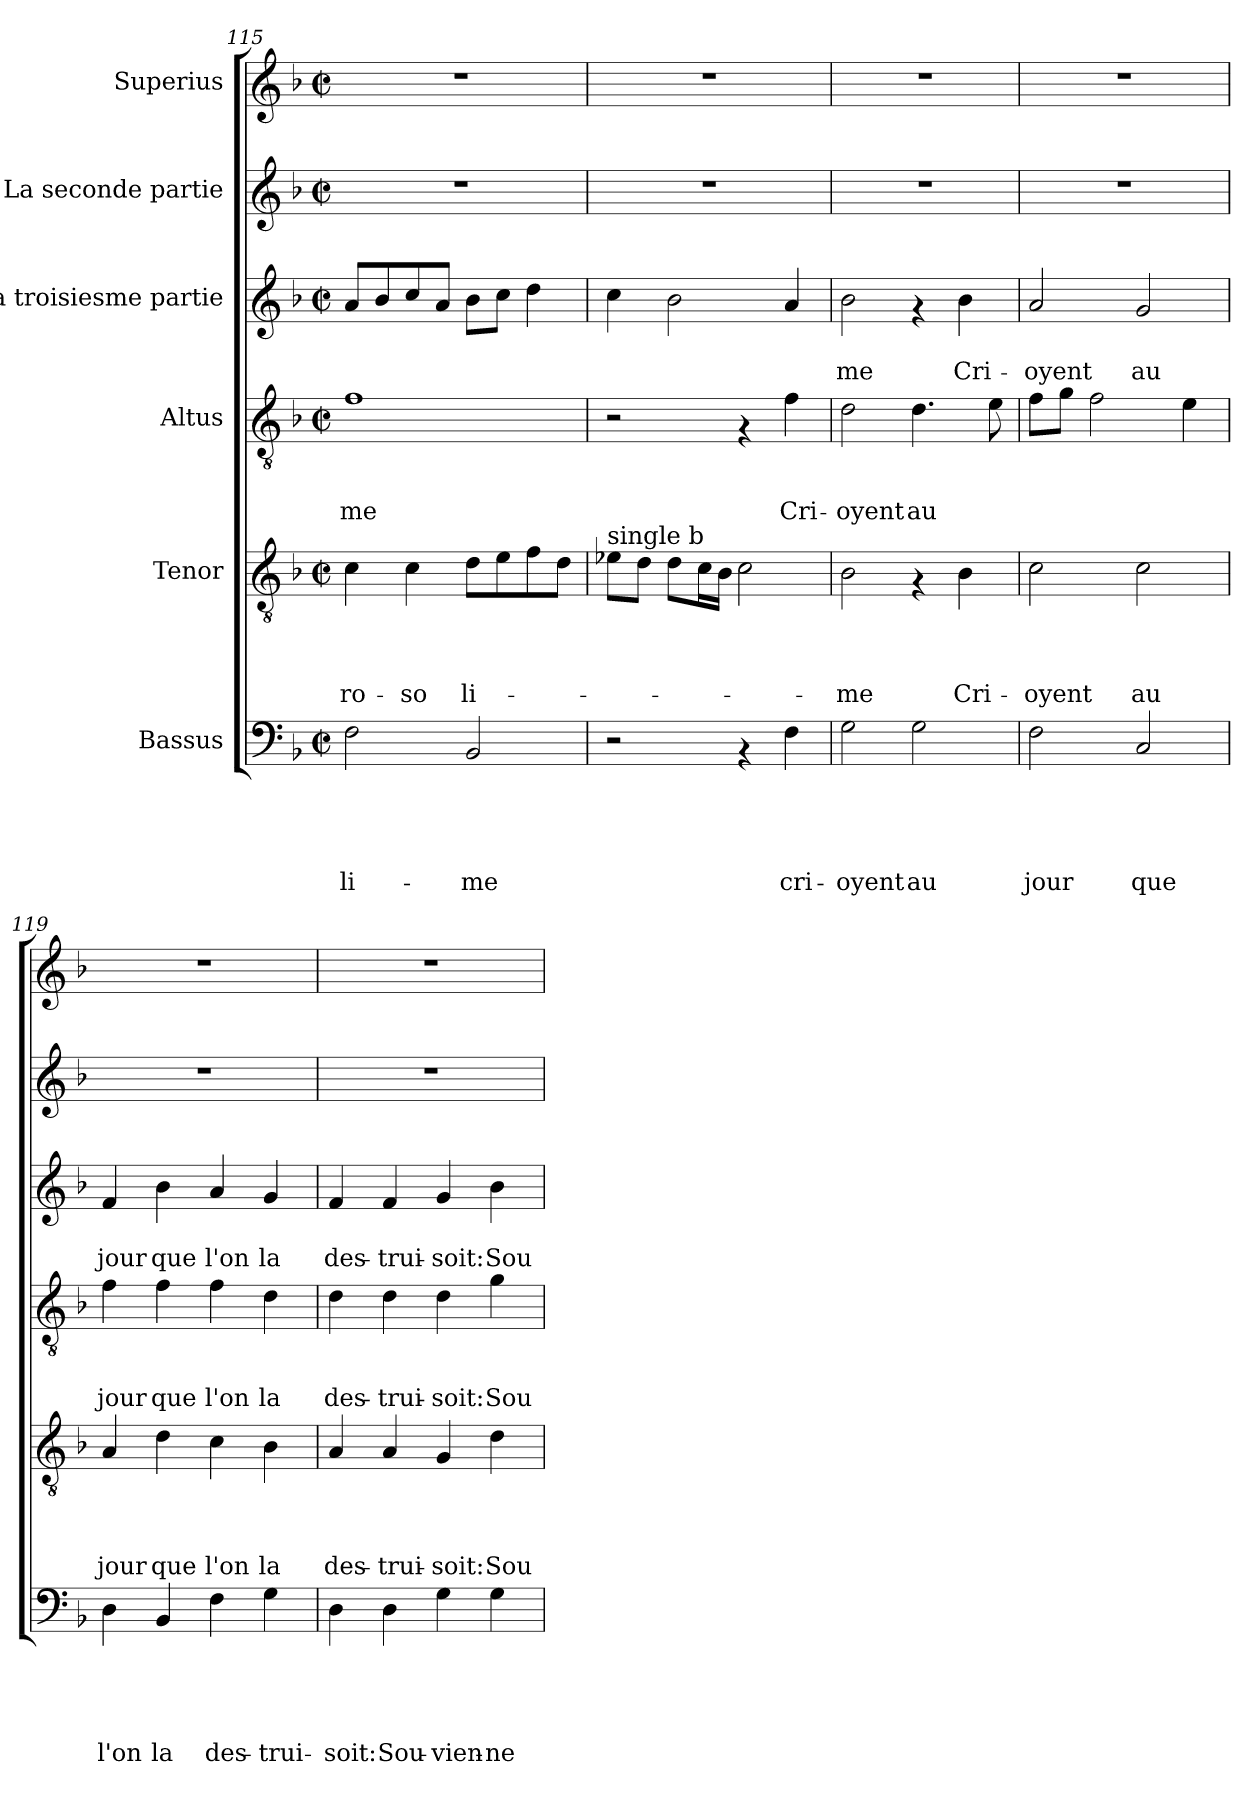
**kern	**text	**text	**text	**text	**text	**kern	**text	**text	**text	**text	**kern	**text	**text	**text	**kern	**text	**text	**kern	**kern
*part6	*part6	*part6	*part6	*part6	*part6	*part5	*part5	*part5	*part5	*part5	*part4	*part4	*part4	*part4	*part3	*part3	*part3	*part2	*part1
*staff6	*staff6	*staff6	*staff6	*staff6	*staff6	*staff5	*staff5	*staff5	*staff5	*staff5	*staff4	*staff4	*staff4	*staff4	*staff3	*staff3	*staff3	*staff2	*staff1
*I"Bassus	*	*	*	*	*	*I"Tenor	*	*	*	*	*I"Altus	*	*	*	*I"La troisiesme partie	*	*	*I"La seconde partie	*I"Superius
*clefF4	*	*	*	*	*	*clefGv2	*	*	*	*	*clefGv2	*	*	*	*clefG2	*	*	*clefG2	*clefG2
*k[b-]	*	*	*	*	*	*k[b-]	*	*	*	*	*k[b-]	*	*	*	*k[b-]	*	*	*k[b-]	*k[b-]
*F:	*	*	*	*	*	*F:	*	*	*	*	*F:	*	*	*	*F:	*	*	*F:	*F:
*M2/2	*	*	*	*	*	*M2/2	*	*	*	*	*M2/2	*	*	*	*M2/2	*	*	*M2/2	*M2/2
*met(c|)	*	*	*	*	*	*met(c|)	*	*	*	*	*met(c|)	*	*	*	*met(c|)	*	*	*met(c|)	*met(c|)
=115	=115	=115	=115	=115	=115	=115	=115	=115	=115	=115	=115	=115	=115	=115	=115	=115	=115	=115	=115
!	!	!	!	!	!LO:LY:b	!	!	!	!	!LO:LY:b	!	!	!	!LO:LY:b	!	!	!	!	!
2F\	.	.	.	.	-li-	4c\	.	.	.	-ro-	1f	.	.	-me	8a/L	.	.	1r	1r
.	.	.	.	.	.	.	.	.	.	.	.	.	.	.	8b-/	.	.	.	.
!	!	!	!	!	!	!	!	!	!	!LO:LY:b	!	!	!	!	!	!	!	!	!
.	.	.	.	.	.	4c\	.	.	.	-so	.	.	.	.	8cc/	.	.	.	.
.	.	.	.	.	.	.	.	.	.	.	.	.	.	.	8a/J	.	.	.	.
!	!	!	!	!	!LO:LY:b	!	!	!	!	!LO:LY:b	!	!	!	!	!	!	!	!	!
2BB-/	.	.	.	.	-me	8d\L	.	.	.	li-	.	.	.	.	8b-\L	.	.	.	.
.	.	.	.	.	.	8e\	.	.	.	.	.	.	.	.	8cc\J	.	.	.	.
.	.	.	.	.	.	8f\	.	.	.	.	.	.	.	.	4dd\	.	.	.	.
.	.	.	.	.	.	8d\J	.	.	.	.	.	.	.	.	.	.	.	.	.
=116	=116	=116	=116	=116	=116	=116	=116	=116	=116	=116	=116	=116	=116	=116	=116	=116	=116	=116	=116
!	!	!	!	!	!	!LO:TX:a:t=single b	!	!	!	!	!	!	!	!	!	!	!	!	!
2r	.	.	.	.	.	8e-\L	.	.	.	.	2r	.	.	.	4cc\	.	.	1r	1r
.	.	.	.	.	.	8d\J	.	.	.	.	.	.	.	.	.	.	.	.	.
.	.	.	.	.	.	8d\L	.	.	.	.	.	.	.	.	2b-\	.	.	.	.
.	.	.	.	.	.	16c\L	.	.	.	.	.	.	.	.	.	.	.	.	.
.	.	.	.	.	.	16B-\JJ	.	.	.	.	.	.	.	.	.	.	.	.	.
4rAA	.	.	.	.	.	2c\	.	.	.	.	4rF	.	.	.	.	.	.	.	.
!	!	!	!	!	!LO:LY:b	!	!	!	!	!	!	!	!	!LO:LY:b	!	!	!	!	!
4F\	.	.	.	.	cri-	.	.	.	.	.	4f\	.	.	Cri-	4a/	.	.	.	.
!!LO:LB:g=z
=117	=117	=117	=117	=117	=117	=117	=117	=117	=117	=117	=117	=117	=117	=117	=117	=117	=117	=117	=117
!	!	!	!	!	!LO:LY:b	!	!	!	!	!LO:LY:b	!	!	!	!LO:LY:b	!	!	!LO:LY:b	!	!
2G\	.	.	.	.	-oyent	2B-\	.	.	.	-me	2d\	.	.	-oyent	2b-\	.	-me	1r	1r
!	!	!	!	!	!LO:LY:b	!	!	!	!	!	!	!	!	!LO:LY:b	!	!	!	!	!
2G\	.	.	.	.	au	4rF	.	.	.	.	4.d\	.	.	au	4rf	.	.	.	.
!	!	!	!	!	!	!	!	!	!	!LO:LY:b	!	!	!	!	!	!	!LO:LY:b	!	!
.	.	.	.	.	.	4B-\	.	.	.	Cri-	.	.	.	.	4b-\	.	Cri-	.	.
.	.	.	.	.	.	.	.	.	.	.	8e\	.	.	.	.	.	.	.	.
=118	=118	=118	=118	=118	=118	=118	=118	=118	=118	=118	=118	=118	=118	=118	=118	=118	=118	=118	=118
!	!	!	!	!	!LO:LY:b	!	!	!	!	!LO:LY:b	!	!	!	!	!	!	!LO:LY:b	!	!
2F\	.	.	.	.	jour	2c\	.	.	.	-oyent	8f\L	.	.	.	2a/	.	-oyent	1r	1r
.	.	.	.	.	.	.	.	.	.	.	8g\J	.	.	.	.	.	.	.	.
.	.	.	.	.	.	.	.	.	.	.	2f\	.	.	.	.	.	.	.	.
!	!	!	!	!	!LO:LY:b	!	!	!	!	!LO:LY:b	!	!	!	!	!	!	!LO:LY:b	!	!
2C/	.	.	.	.	que	2c\	.	.	.	au	.	.	.	.	2g/	.	au	.	.
.	.	.	.	.	.	.	.	.	.	.	4e\	.	.	.	.	.	.	.	.
=119	=119	=119	=119	=119	=119	=119	=119	=119	=119	=119	=119	=119	=119	=119	=119	=119	=119	=119	=119
!	!	!	!	!	!LO:LY:b	!	!	!	!	!LO:LY:b	!	!	!	!LO:LY:b	!	!	!LO:LY:b	!	!
4D\	.	.	.	.	l'on	4A/	.	.	.	jour	4f\	.	.	jour	4f/	.	jour	1r	1r
!	!	!	!	!	!LO:LY:b	!	!	!	!	!LO:LY:b	!	!	!	!LO:LY:b	!	!	!LO:LY:b	!	!
4BB-/	.	.	.	.	la	4d\	.	.	.	que	4f\	.	.	que	4b-\	.	que	.	.
!	!	!	!	!	!LO:LY:b	!	!	!	!	!LO:LY:b	!	!	!	!LO:LY:b	!	!	!LO:LY:b	!	!
4F\	.	.	.	.	des-	4c\	.	.	.	l'on	4f\	.	.	l'on	4a/	.	l'on	.	.
!	!	!	!	!	!LO:LY:b	!	!	!	!	!LO:LY:b	!	!	!	!LO:LY:b	!	!	!LO:LY:b	!	!
4G\	.	.	.	.	-trui-	4B-\	.	.	.	la	4d\	.	.	la	4g/	.	la	.	.
=120	=120	=120	=120	=120	=120	=120	=120	=120	=120	=120	=120	=120	=120	=120	=120	=120	=120	=120	=120
!	!	!	!	!	!LO:LY:b	!	!	!	!	!LO:LY:b	!	!	!	!LO:LY:b	!	!	!LO:LY:b	!	!
4D\	.	.	.	.	-soit:	4A/	.	.	.	des-	4d\	.	.	des-	4f/	.	des-	1r	1r
!	!	!	!	!	!LO:LY:b	!	!	!	!	!LO:LY:b	!	!	!	!LO:LY:b	!	!	!LO:LY:b	!	!
4D\	.	.	.	.	Sou-	4A/	.	.	.	-trui-	4d\	.	.	-trui-	4f/	.	-trui-	.	.
!	!	!	!	!	!LO:LY:b	!	!	!	!	!LO:LY:b	!	!	!	!LO:LY:b	!	!	!LO:LY:b	!	!
4G\	.	.	.	.	-vien-	4G/	.	.	.	-soit:	4d\	.	.	-soit:	4g/	.	-soit:	.	.
!	!	!	!	!	!LO:LY:b	!	!	!	!	!LO:LY:b	!	!	!	!LO:LY:b	!	!	!LO:LY:b	!	!
4G\	.	.	.	.	-ne	4d\	.	.	.	Sou-	4g\	.	.	Sou-	4b-\	.	Sou-	.	.
=	=	=	=	=	=	=	=	=	=	=	=	=	=	=	=	=	=	=	=
*-	*-	*-	*-	*-	*-	*-	*-	*-	*-	*-	*-	*-	*-	*-	*-	*-	*-	*-	*-
